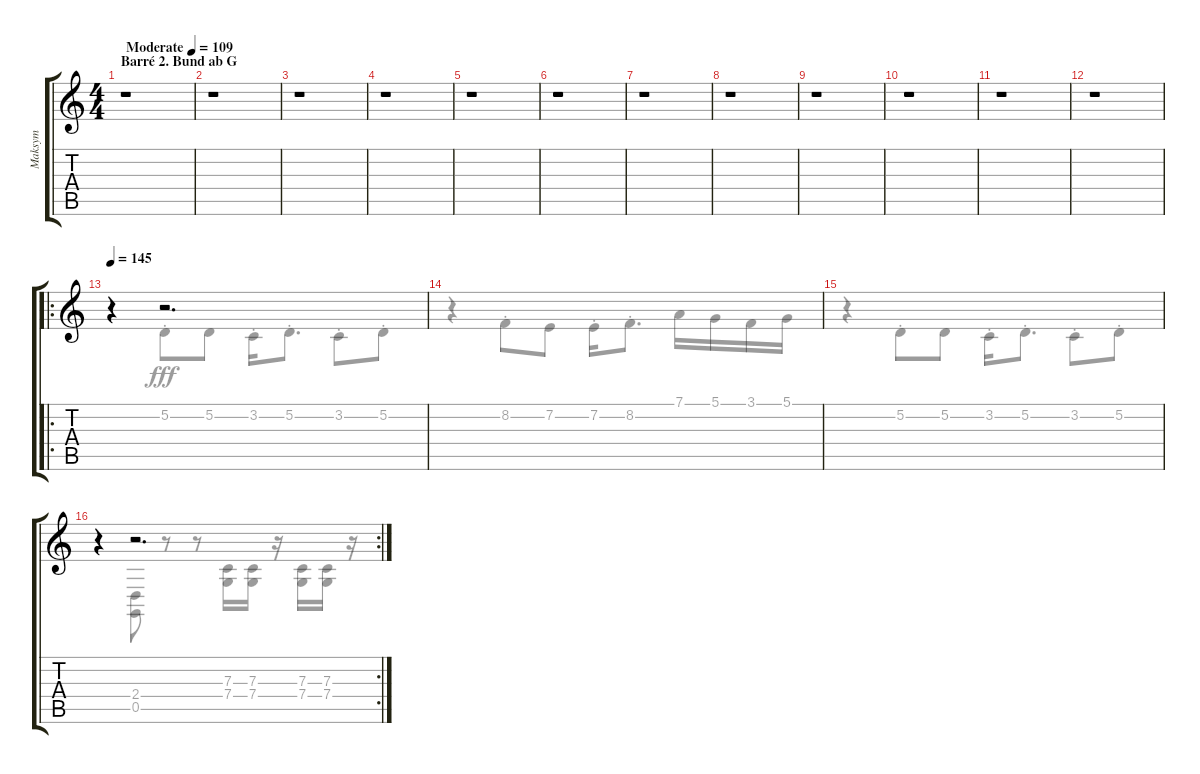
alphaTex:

\track ("Maksym" "Maksym") {instrument lead2sawtooth}
\staff {score tabs}
\tuning (D4 A3 F3 C3 G2 D2) {hide}
\voice
\ts (4 4)
\section ("" "Barré 2. Bund ab G")
\tempo (109 "Moderate")
\clef g2
\ks c
r.1{dy fff instrument lead2sawtooth} |
r.1 |
r.1 |
r.1 |
r.1 |
r.1 |
r.1 |
r.1 |
r.1 |
r.1 |
r.1 |
r.1 |
\ro
\tempo 145
r.4 r.2{d} |
|
|
\rc 2
r.4 r.2{d}
\voice
\clef g2
\ottava regular
\simile none
\ks c
|
|
|
|
|
|
|
|
|
|
|
|
r.4 5.2{st}.8 5.2.8 3.2{st}.16 5.2{st}.8{d} 3.2{st}.8 5.2{st}.8 |
r.4 8.2{st}.8 7.2.8 7.2{st}.16 8.2{st}.8{d} 7.1.16 5.1.16 3.1.16 5.1.16 |
r.4 5.2{st}.8 5.2.8 3.2{st}.16 5.2{st}.8{d} 3.2{st}.8 5.2{st}.8 |
r.4 (2.4 0.5).8 r.8 r.8 (7.3 7.4).16 (7.3 7.4).16 r.16 (7.3 7.4).16 (7.3 7.4).16 r.16
